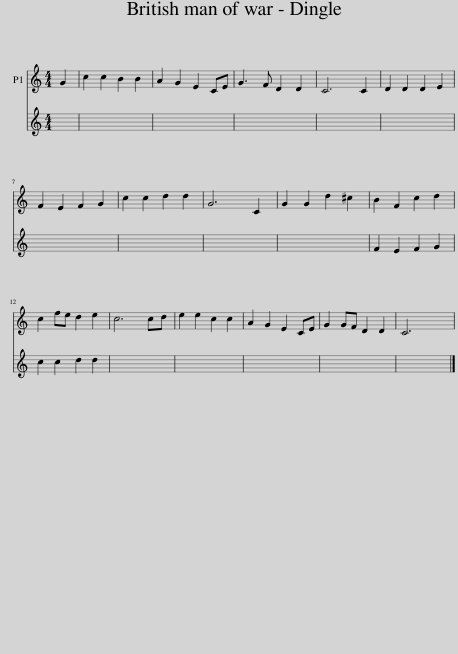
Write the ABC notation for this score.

X:1
%%score 1 2
L:1/8
M:4/4
I:linebreak $
K:C
V:1 treble
V:2 treble
V:1
 G2 | c2 c2 B2 B2 | A2 G2 E2 CE | G3 F D2 D2 | C6 C2 | %5
 D2 D2 D2 E2 |$ F2 E2 F2 G2 | c2 c2 d2 d2 | G6 C2 | G2 G2 d2 ^c2 | %10
 B2 F2 c2 d2 |$ c2 fe d2 e2 | c6 cd | e2 e2 c2 c2 | A2 G2 E2 CE | %15
 G2 GF D2 D2 | C6 x2 | %17
V:2
 x2 | x8 | x8 | x8 | x8 | %5
 x8 |$ x8 | x8 | x8 | x8 | %10
 F2 E2 F2 G2 |$ c2 c2 d2 d2 | x8 | x8 | x8 | %15
 x8 | x8 | %17
